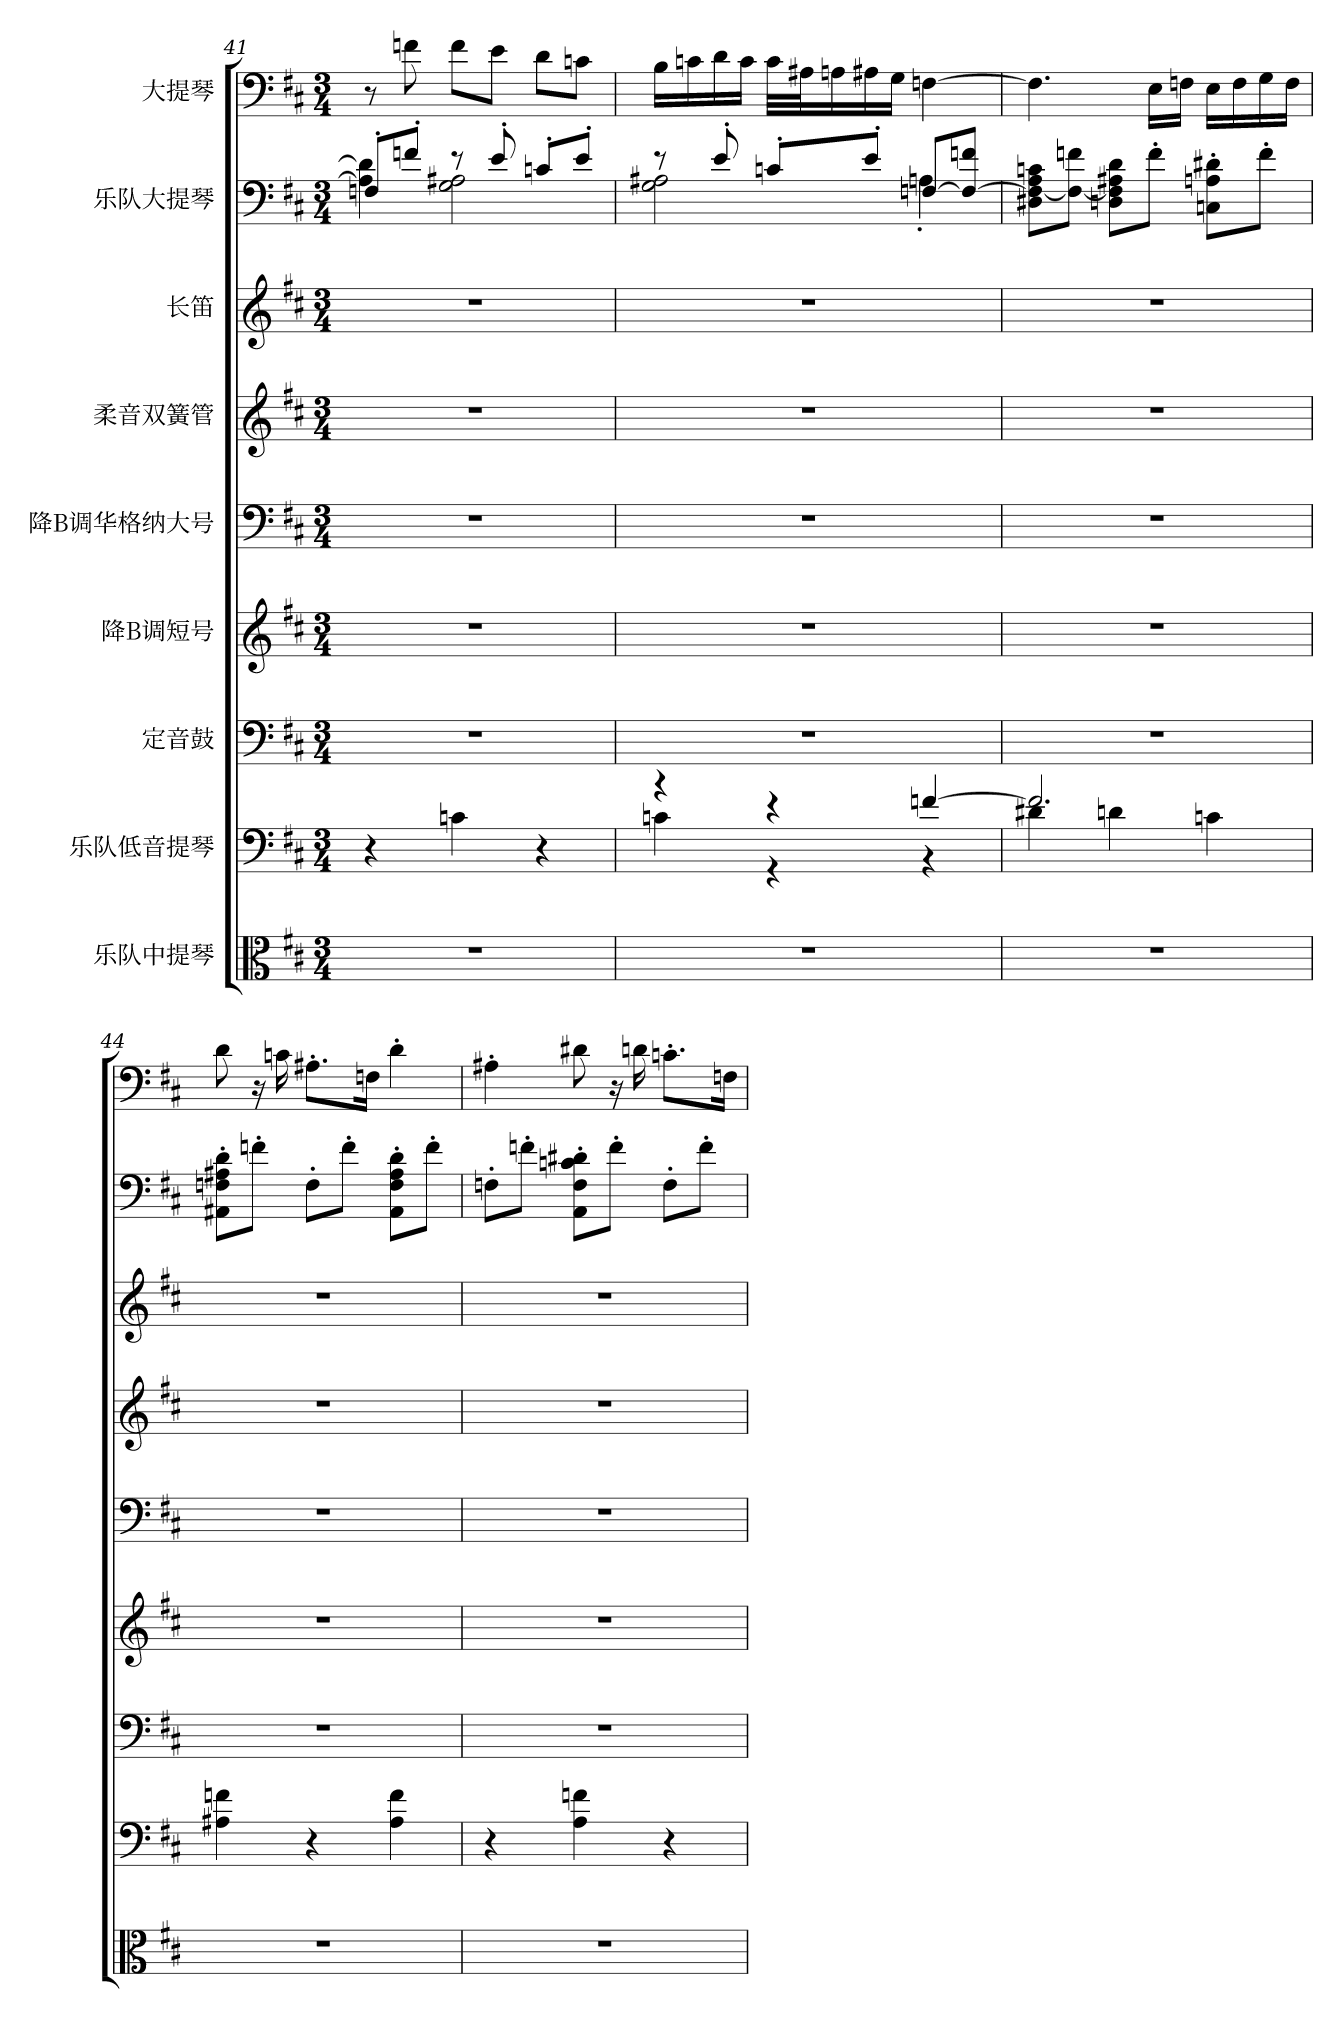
**kern	**kern	**kern	**kern	**kern	**kern	**kern	**kern	**kern
*part9	*part8	*part7	*part6	*part5	*part4	*part3	*part2	*part1
*staff9	*staff8	*staff7	*staff6	*staff5	*staff4	*staff3	*staff2	*staff1
*I"乐队中提琴	*I"乐队低音提琴	*I"定音鼓	*I"降B调短号	*I"降B调华格纳大号	*I"柔音双簧管	*I"长笛	*I"乐队大提琴	*I"大提琴
*clefC3	*clefF4	*clefF4	*clefG2	*clefF4	*clefG2	*clefG2	*clefF4	*clefF4
*	*ITrd7c12	*	*ITrd1c2	*ITrd1c2	*ITrd2c3	*	*	*
*k[f#c#]	*k[f#c#]	*k[f#c#]	*k[]	*k[]	*k[f#c#g#d#a#]	*k[f#c#]	*k[f#c#]	*k[f#c#]
*M3/4	*M3/4	*M3/4	*M3/4	*M3/4	*M3/4	*M3/4	*M3/4	*M3/4
=41	=41	=41	=41	=41	=41	=41	=41	=41
*	*	*	*	*	*	*	*^	*
2.r	4r	2.r	2.r	2.r	2.r	2.r	8Fn'/L	4A#\] 4d\]	8r
.	.	.	.	.	.	.	8fn'/J	.	8fn\
.	4Cn\	.	.	.	.	.	8r	2G\ 2A#X\	8f\L
.	.	.	.	.	.	.	8e'/	.	8e\J
.	4r	.	.	.	.	.	8cn'/L	.	8d\L
.	.	.	.	.	.	.	8e'/J	.	8cn\J
!!LO:PB:g=z
=42	=42	=42	=42	=42	=42	=42	=42	=42	=42
*	*^	*	*	*	*	*	*	*	*
2.r	4r	4Cn\	2.r	2.r	2.r	2.r	2.r	8r	2G\ 2A#X\	16B\LL
.	.	.	.	.	.	.	.	.	.	16cn\
.	.	.	.	.	.	.	.	8e'/	.	16d\
.	.	.	.	.	.	.	.	.	.	16c\JJ
.	4r	4r	.	.	.	.	.	8cn'/L	.	32c\LLL
.	.	.	.	.	.	.	.	.	.	32A#X\J
.	.	.	.	.	.	.	.	.	.	16An\
.	.	.	.	.	.	.	.	8e'/J	.	16A#X\
.	.	.	.	.	.	.	.	.	.	16G\JJ
.	[4Fn/	4r	.	.	.	.	.	[8Fn/L	4An'\	[4Fn\
.	.	.	.	.	.	.	.	8F/_ 8fn/J	.	.
*	*	*	*	*	*	*	*	*v	*v	*
=43	=43	=43	=43	=43	=43	=43	=43	=43	=43
2.r	2.F/]	4D#X\	2.r	2.r	2.r	2.r	2.r	8D#X\ 8F\_ 8A\ 8cn\L	4.F\]
.	.	.	.	.	.	.	.	8F\_ 8fn\J	.
.	.	4Dn\	.	.	.	.	.	8Dn\ 8F\] 8A#X\ 8d\L	.
.	.	.	.	.	.	.	.	8f'\J	16E\LL
.	.	.	.	.	.	.	.	.	16Fn\JJ
.	.	4Cn\	.	.	.	.	.	8Cn\' 8An\' 8d#X\'L	16E\LL
.	.	.	.	.	.	.	.	.	16F\
.	.	.	.	.	.	.	.	8f'\J	16G\
.	.	.	.	.	.	.	.	.	16F\JJ
*	*v	*v	*	*	*	*	*	*	*
!!LO:PB:g=z
=44	=44	=44	=44	=44	=44	=44	=44	=44
2.r	4AA#X\ 4Fn\	2.r	2.r	2.r	2.r	2.r	8AA#X\' 8Fn\' 8A#X\' 8d\'L	8d\
.	.	.	.	.	.	.	8fn'\J	16r
.	.	.	.	.	.	.	.	16cn\
.	4r	.	.	.	.	.	8F'\L	8.A#X'\L
.	.	.	.	.	.	.	8f'\J	.
.	.	.	.	.	.	.	.	16Fn\Jk
.	4AA#\ 4F\	.	.	.	.	.	8AA#\' 8F\' 8A#\' 8d\'L	4d'\
.	.	.	.	.	.	.	8f'\J	.
=45	=45	=45	=45	=45	=45	=45	=45	=45
2.r	4r	2.r	2.r	2.r	2.r	2.r	8Fn'\L	4A#X'\
.	.	.	.	.	.	.	8fn'\J	.
.	4AA\ 4Fn\	.	.	.	.	.	8AA\' 8F\' 8cn\' 8d#X\'L	8d#X\
.	.	.	.	.	.	.	8f'\J	16r
.	.	.	.	.	.	.	.	16dn\
.	4r	.	.	.	.	.	8F'\L	8.cn'\L
.	.	.	.	.	.	.	8f'\J	.
.	.	.	.	.	.	.	.	16Fn\Jk
=	=	=	=	=	=	=	=	=
*-	*-	*-	*-	*-	*-	*-	*-	*-
